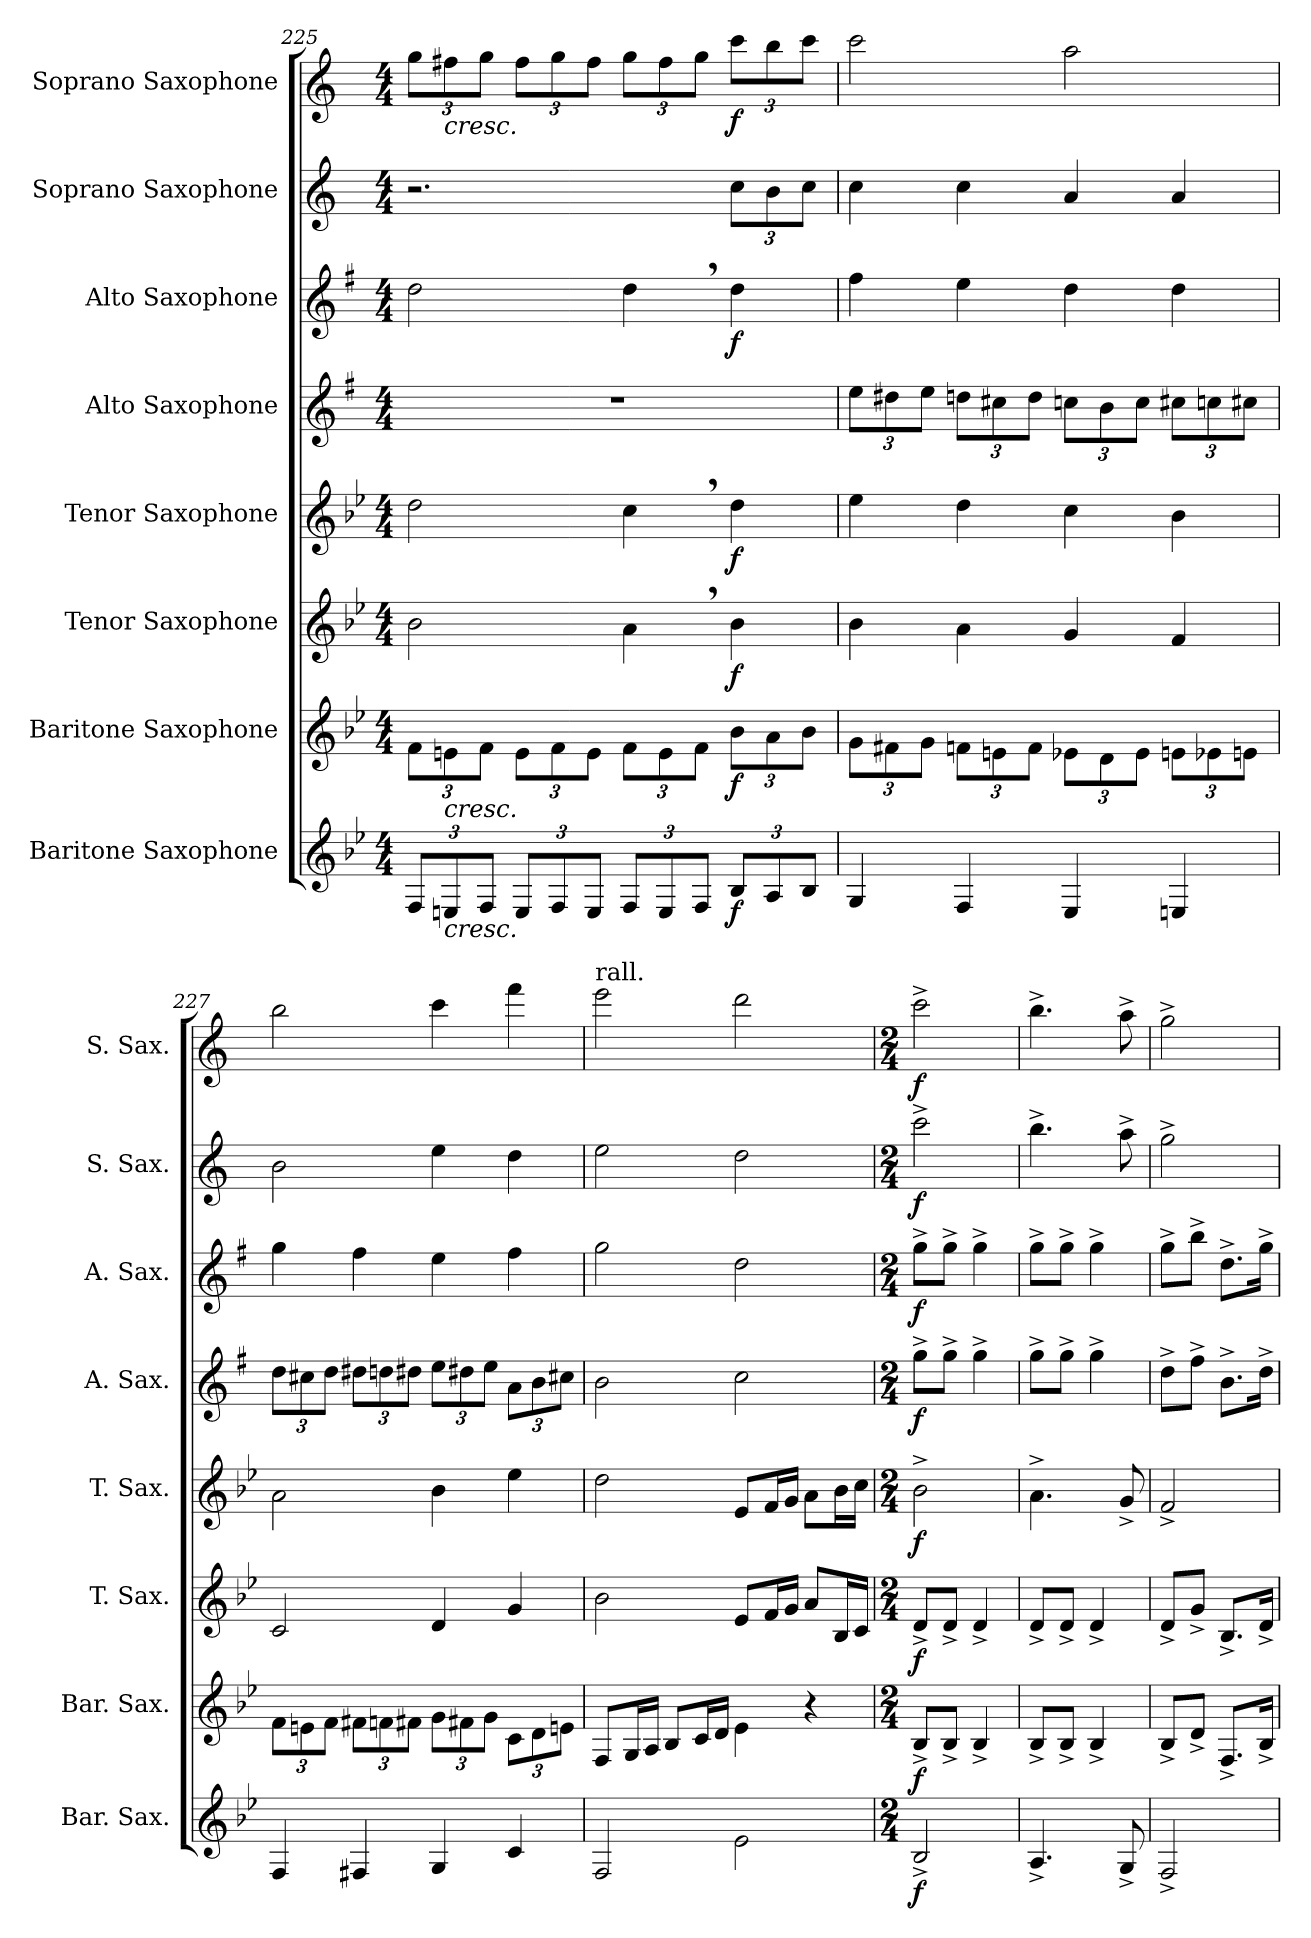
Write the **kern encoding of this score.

**kern	**dynam	**kern	**dynam	**kern	**dynam	**kern	**dynam	**kern	**dynam	**kern	**dynam	**kern	**dynam	**kern	**dynam
*part8	*part8	*part7	*part7	*part6	*part6	*part5	*part5	*part4	*part4	*part3	*part3	*part2	*part2	*part1	*part1
*staff8	*staff8	*staff7	*staff7	*staff6	*staff6	*staff5	*staff5	*staff4	*staff4	*staff3	*staff3	*staff2	*staff2	*staff1	*staff1
*I"Baritone Saxophone	*	*I"Baritone Saxophone	*	*I"Tenor Saxophone	*	*I"Tenor Saxophone	*	*I"Alto Saxophone	*	*I"Alto Saxophone	*	*I"Soprano Saxophone	*	*I"Soprano Saxophone	*
*I'Bar. Sax.	*	*I'Bar. Sax.	*	*I'T. Sax.	*	*I'T. Sax.	*	*I'A. Sax.	*	*I'A. Sax.	*	*I'S. Sax.	*	*I'S. Sax.	*
*clefG2	*	*clefG2	*	*clefG2	*	*clefG2	*	*clefG2	*	*clefG2	*	*clefG2	*	*clefG2	*
*ITrd12c21	*	*ITrd12c21	*	*ITrd8c14	*	*ITrd8c14	*	*ITrd5c9	*	*ITrd5c9	*	*ITrd1c2	*	*ITrd1c2	*
*k[b-e-]	*	*k[b-e-]	*	*k[b-e-]	*	*k[b-e-]	*	*k[b-e-]	*	*k[b-e-]	*	*k[b-e-]	*	*k[b-e-]	*
*M4/4	*	*M4/4	*	*M4/4	*	*M4/4	*	*M4/4	*	*M4/4	*	*M4/4	*	*M4/4	*
*Xbrackettup	*	*Xbrackettup	*	*	*	*	*	*	*	*	*	*	*	*Xbrackettup	*
=225	=225	=225	=225	=225	=225	=225	=225	=225	=225	=225	=225	=225	=225	=225	=225
12FF/L	.	12F\L	.	2B-\	.	2d\	.	1r	.	2f\	.	2.r	.	12ff\L	.
!	!LO:HP:b	!	!LO:HP:b	!	!	!	!	!	!	!	!	!	!	!	!LO:HP:b
12EEn/	<	12En\	<	.	.	.	.	.	.	.	.	.	.	12een\	<
12FF/J	.	12F\J	.	.	.	.	.	.	.	.	.	.	.	12ff\J	.
12EE/L	.	12E\L	.	.	.	.	.	.	.	.	.	.	.	12ee\L	.
12FF/	.	12F\	.	.	.	.	.	.	.	.	.	.	.	12ff\	.
12EE/J	.	12E\J	.	.	.	.	.	.	.	.	.	.	.	12ee\J	.
12FF/L	.	12F\L	.	4A,\	.	4c,\	.	.	.	4f,\	.	.	.	12ff\L	.
12EE/	.	12E\	.	.	.	.	.	.	.	.	.	.	.	12ee\	.
12FF/J	.	12F\J	.	.	.	.	.	.	.	.	.	.	.	12ff\J	.
*	*	*	*	*	*	*	*	*	*	*	*	*Xbrackettup	*	*	*
!	!LO:DY:b	!	!LO:DY:b	!	!LO:DY:b	!	!LO:DY:b	!	!	!	!LO:DY:b	!	!	!	!LO:DY:b
12BB-/L	f	12B-\L	f	4B-\	f	4d\	f	.	.	4f\	f	12b-\L	.	12bb-\L	f
12AA/	.	12A\	.	.	.	.	.	.	.	.	.	12a\	.	12aa\	.
12BB-/J	.	12B-\J	.	.	.	.	.	.	.	.	.	12b-\J	.	12bb-\J	.
.	[	.	[	.	.	.	.	.	.	.	.	.	.	.	[
!!LO:PB:g=z
=226	=226	=226	=226	=226	=226	=226	=226	=226	=226	=226	=226	=226	=226	=226	=226
*	*	*	*	*	*	*	*	*Xbrackettup	*	*	*	*	*	*	*
4GG/	.	12G\L	.	4B-\	.	4e-\	.	12g\L	.	4a\	.	4b-\	.	2bb-\	.
.	.	12F#X\	.	.	.	.	.	12f#X\	.	.	.	.	.	.	.
.	.	12G\J	.	.	.	.	.	12g\J	.	.	.	.	.	.	.
4FF/	.	12Fn\L	.	4A\	.	4d\	.	12fn\L	.	4g\	.	4b-\	.	.	.
.	.	12En\	.	.	.	.	.	12en\	.	.	.	.	.	.	.
.	.	12F\J	.	.	.	.	.	12f\J	.	.	.	.	.	.	.
4EE-/	.	12E-X\L	.	4G/	.	4c\	.	12e-X\L	.	4f\	.	4g/	.	2gg\	.
.	.	12D\	.	.	.	.	.	12d\	.	.	.	.	.	.	.
.	.	12E-\J	.	.	.	.	.	12e-\J	.	.	.	.	.	.	.
4EEn/	.	12En\L	.	4F/	.	4B-\	.	12en\L	.	4f\	.	4g/	.	.	.
.	.	12E-X\	.	.	.	.	.	12e-X\	.	.	.	.	.	.	.
.	.	12En\J	.	.	.	.	.	12en\J	.	.	.	.	.	.	.
=227	=227	=227	=227	=227	=227	=227	=227	=227	=227	=227	=227	=227	=227	=227	=227
4FF/	.	12F\L	.	2C/	.	2A\	.	12f\L	.	4b-\	.	2a\	.	2aa\	.
.	.	12En\	.	.	.	.	.	12en\	.	.	.	.	.	.	.
.	.	12F\J	.	.	.	.	.	12f\J	.	.	.	.	.	.	.
4FF#X/	.	12F#X\L	.	.	.	.	.	12f#X\L	.	4a\	.	.	.	.	.
.	.	12Fn\	.	.	.	.	.	12fn\	.	.	.	.	.	.	.
.	.	12F#X\J	.	.	.	.	.	12f#X\J	.	.	.	.	.	.	.
4GG/	.	12G\L	.	4D/	.	4B-\	.	12g\L	.	4g\	.	4dd\	.	4bb-\	.
.	.	12F#X\	.	.	.	.	.	12f#X\	.	.	.	.	.	.	.
.	.	12G\J	.	.	.	.	.	12g\J	.	.	.	.	.	.	.
4C/	.	12C\L	.	4G/	.	4e-\	.	12c\L	.	4a\	.	4cc\	.	4eee-\	.
.	.	12D\	.	.	.	.	.	12d\	.	.	.	.	.	.	.
.	.	12En\J	.	.	.	.	.	12en\J	.	.	.	.	.	.	.
!!LO:PB:g=z
=228	=228	=228	=228	=228	=228	=228	=228	=228	=228	=228	=228	=228	=228	=228	=228
!	!	!	!	!	!	!	!	!	!	!	!	!	!	!LO:TX:a:t=rall.	!
2FF/	.	8FF/L	.	2B-\	.	2d\	.	2d\	.	2b-\	.	2dd\	.	2ddd\	.
.	.	16GG/L	.	.	.	.	.	.	.	.	.	.	.	.	.
.	.	16AA/JJ	.	.	.	.	.	.	.	.	.	.	.	.	.
.	.	8BB-/L	.	.	.	.	.	.	.	.	.	.	.	.	.
.	.	16C/L	.	.	.	.	.	.	.	.	.	.	.	.	.
.	.	16D/JJ	.	.	.	.	.	.	.	.	.	.	.	.	.
2E-\	.	4E-\	.	8E-/L	.	8E-/L	.	2e-\	.	2f\	.	2cc\	.	2ccc\	.
.	.	.	.	16F/L	.	16F/L	.	.	.	.	.	.	.	.	.
.	.	.	.	16G/JJ	.	16G/JJ	.	.	.	.	.	.	.	.	.
.	.	4r	.	8A/L	.	8A\L	.	.	.	.	.	.	.	.	.
.	.	.	.	16BB-/L	.	16B-\L	.	.	.	.	.	.	.	.	.
.	.	.	.	16C/JJ	.	16c\JJ	.	.	.	.	.	.	.	.	.
=229	=229	=229	=229	=229	=229	=229	=229	=229	=229	=229	=229	=229	=229	=229	=229
!!LO:REH:place=s1:a:B:fs=14:t=N
*M2/4	*	*M2/4	*	*M2/4	*	*M2/4	*	*M2/4	*	*M2/4	*	*M2/4	*	*M2/4	*
*	*	*	*	*	*	*	*	*	*	*	*	*	*	*MM160	*
!	!LO:DY:b	!	!LO:DY:b	!	!LO:DY:b	!	!LO:DY:b	!	!LO:DY:b	!	!LO:DY:b	!	!LO:DY:b	!	!LO:DY:b
2BB-^/	f	8BB-^/L	f	8D^/L	f	2B-^\	f	8b-^\L	f	8b-^\L	f	2bb-^\	f	2bb-^\	f
.	.	8BB-^/J	.	8D^/J	.	.	.	8b-^\J	.	8b-^\J	.	.	.	.	.
.	.	4BB-^/	.	4D^/	.	.	.	4b-^\	.	4b-^\	.	.	.	.	.
=230	=230	=230	=230	=230	=230	=230	=230	=230	=230	=230	=230	=230	=230	=230	=230
4.AA^/	.	8BB-^/L	.	8D^/L	.	4.A^\	.	8b-^\L	.	8b-^\L	.	4.aa^\	.	4.aa^\	.
.	.	8BB-^/J	.	8D^/J	.	.	.	8b-^\J	.	8b-^\J	.	.	.	.	.
.	.	4BB-^/	.	4D^/	.	.	.	4b-^\	.	4b-^\	.	.	.	.	.
8GG^/	.	.	.	.	.	8G^/	.	.	.	.	.	8gg^\	.	8gg^\	.
=231	=231	=231	=231	=231	=231	=231	=231	=231	=231	=231	=231	=231	=231	=231	=231
2FF^/	.	8BB-^/L	.	8D^/L	.	2F^/	.	8f^\L	.	8b-^\L	.	2ff^\	.	2ff^\	.
.	.	8D^/J	.	8G^/J	.	.	.	8a^\J	.	8dd^\J	.	.	.	.	.
.	.	8.FF^/L	.	8.BB-^/L	.	.	.	8.d^\L	.	8.f^\L	.	.	.	.	.
.	.	16BB-^/Jk	.	16D^/Jk	.	.	.	16f^\Jk	.	16b-^\Jk	.	.	.	.	.
=	=	=	=	=	=	=	=	=	=	=	=	=	=	=	=
*-	*-	*-	*-	*-	*-	*-	*-	*-	*-	*-	*-	*-	*-	*-	*-
